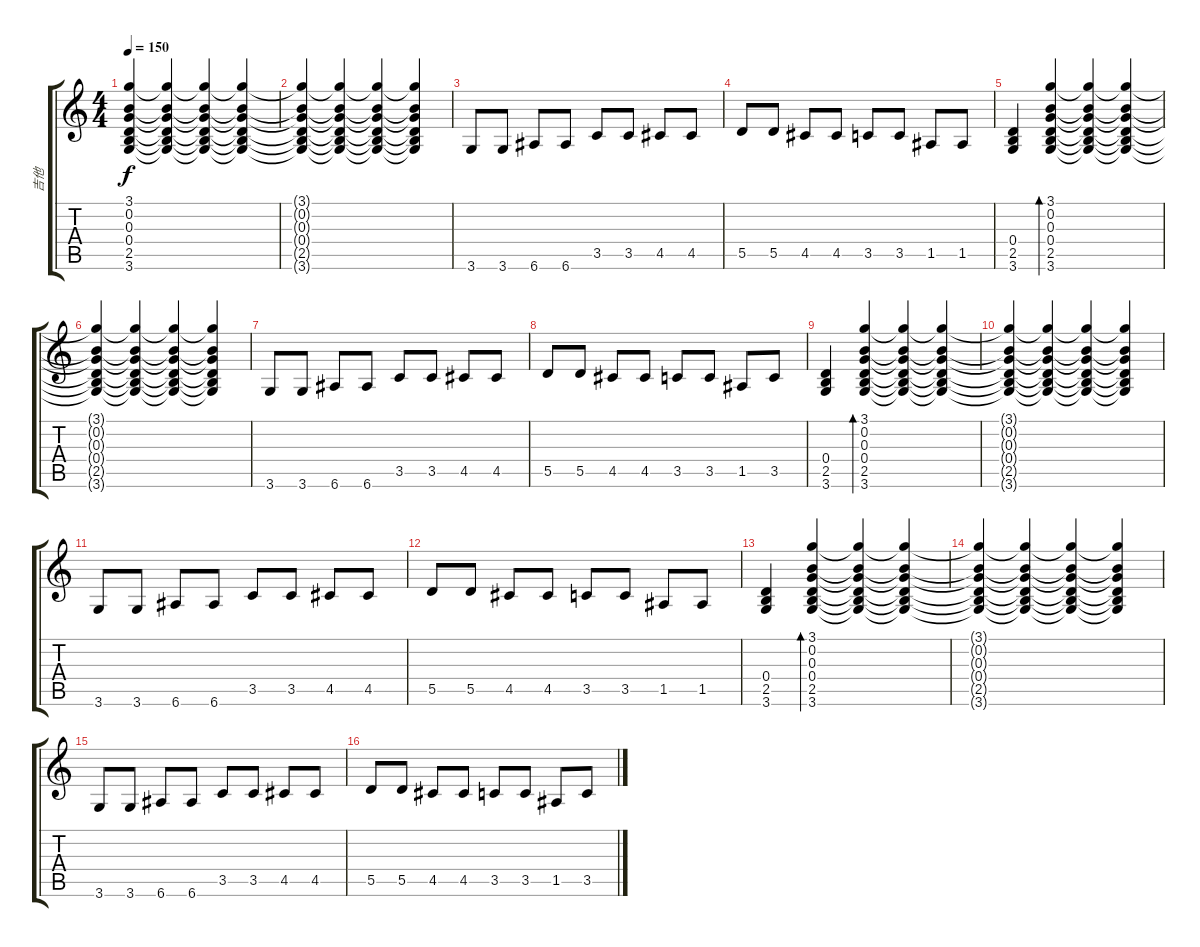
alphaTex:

\track ("吉他" "吉他") {instrument overdrivenguitar}
\staff {score tabs}
\tuning (E4 B3 G3 D3 A2 E2) {hide}
\ts (4 4)
\tempo 150
\clef g2
\ks c
(3.1{t} 0.2{t} 0.3{t} 0.4{t} 2.5{t} 3.6{t}).4{dy f volume 13 instrument acousticguitarsteel} (3.1{t} 0.2{t} 0.3{t} 0.4{t} 2.5{t} 3.6{t}).4 (3.1{t} 0.2{t} 0.3{t} 0.4{t} 2.5{t} 3.6{t}).4 (3.1{t} 0.2{t} 0.3{t} 0.4{t} 2.5{t} 3.6{t}).4 |
(3.1{t} 0.2{t} 0.3{t} 0.4{t} 2.5{t} 3.6{t}).4{volume 13 instrument acousticguitarsteel} (3.1{t} 0.2{t} 0.3{t} 0.4{t} 2.5{t} 3.6{t}).4 (3.1{t} 0.2{t} 0.3{t} 0.4{t} 2.5{t} 3.6{t}).4 (3.1{t} 0.2{t} 0.3{t} 0.4{t} 2.5{t} 3.6{t}).4 |
3.6.8 3.6.8 6.6.8 6.6.8 3.5.8 3.5.8 4.5.8 4.5.8 |
5.5.8 5.5.8 4.5.8 4.5.8 3.5.8 3.5.8 1.5.8 1.5.8 |
(0.4 2.5 3.6).4 (3.1 0.2 0.3 0.4 2.5 3.6).4{bd 120} (3.1{t} 0.2{t} 0.3{t} 0.4{t} 2.5{t} 3.6{t}).4 (3.1{t} 0.2{t} 0.3{t} 0.4{t} 2.5{t} 3.6{t}).4 |
(3.1{t} 0.2{t} 0.3{t} 0.4{t} 2.5{t} 3.6{t}).4{volume 13 instrument acousticguitarsteel} (3.1{t} 0.2{t} 0.3{t} 0.4{t} 2.5{t} 3.6{t}).4 (3.1{t} 0.2{t} 0.3{t} 0.4{t} 2.5{t} 3.6{t}).4 (3.1{t} 0.2{t} 0.3{t} 0.4{t} 2.5{t} 3.6{t}).4 |
3.6.8 3.6.8 6.6.8 6.6.8 3.5.8 3.5.8 4.5.8 4.5.8 |
5.5.8 5.5.8 4.5.8 4.5.8 3.5.8 3.5.8 1.5.8 3.5.8 |
(0.4 2.5 3.6).4 (3.1 0.2 0.3 0.4 2.5 3.6).4{bd 120} (3.1{t} 0.2{t} 0.3{t} 0.4{t} 2.5{t} 3.6{t}).4 (3.1{t} 0.2{t} 0.3{t} 0.4{t} 2.5{t} 3.6{t}).4 |
(3.1{t} 0.2{t} 0.3{t} 0.4{t} 2.5{t} 3.6{t}).4{volume 13 instrument acousticguitarsteel} (3.1{t} 0.2{t} 0.3{t} 0.4{t} 2.5{t} 3.6{t}).4 (3.1{t} 0.2{t} 0.3{t} 0.4{t} 2.5{t} 3.6{t}).4 (3.1{t} 0.2{t} 0.3{t} 0.4{t} 2.5{t} 3.6{t}).4 |
3.6.8 3.6.8 6.6.8 6.6.8 3.5.8 3.5.8 4.5.8 4.5.8 |
5.5.8 5.5.8 4.5.8 4.5.8 3.5.8 3.5.8 1.5.8 1.5.8 |
(0.4 2.5 3.6).4 (3.1 0.2 0.3 0.4 2.5 3.6).4{bd 120} (3.1{t} 0.2{t} 0.3{t} 0.4{t} 2.5{t} 3.6{t}).4 (3.1{t} 0.2{t} 0.3{t} 0.4{t} 2.5{t} 3.6{t}).4 |
(3.1{t} 0.2{t} 0.3{t} 0.4{t} 2.5{t} 3.6{t}).4{volume 13 instrument acousticguitarsteel} (3.1{t} 0.2{t} 0.3{t} 0.4{t} 2.5{t} 3.6{t}).4 (3.1{t} 0.2{t} 0.3{t} 0.4{t} 2.5{t} 3.6{t}).4 (3.1{t} 0.2{t} 0.3{t} 0.4{t} 2.5{t} 3.6{t}).4 |
3.6.8 3.6.8 6.6.8 6.6.8 3.5.8 3.5.8 4.5.8 4.5.8 |
5.5.8 5.5.8 4.5.8 4.5.8 3.5.8 3.5.8 1.5.8 3.5.8
